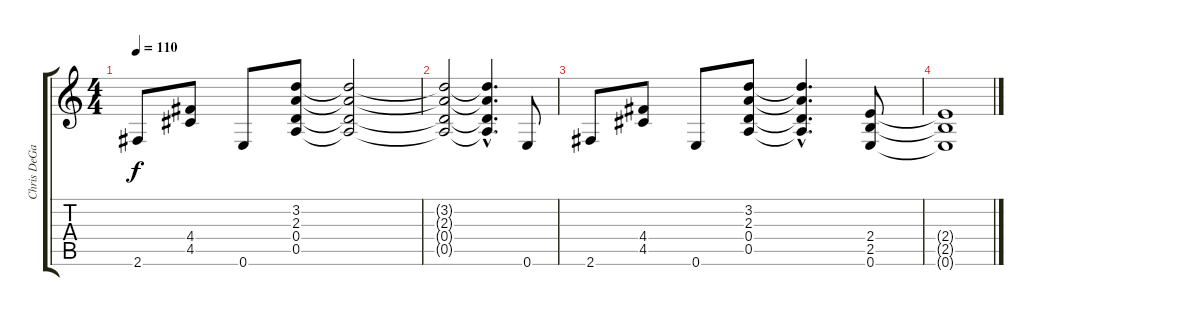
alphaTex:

\track ("Chris DeGarmo (Lead Guitar)" "Chris DeGa") {instrument distortionguitar}
\staff {score tabs}
\tuning (E4 B3 G3 D3 A2 E2) {hide}
\ts (4 4)
\tempo 110
\clef g2
\ks c
2.6.8{dy f} (4.4 4.5).8 0.6.8 (3.2 2.3 0.4 0.5).8 (3.2{t} 2.3{t} 0.4{t} 0.5{t}).2 |
(3.2{t} 2.3{t} 0.4{t} 0.5{t}).2 (3.2{hac t} 2.3{hac t} 0.4{hac t} 0.5{hac t}).4{d} 0.6.8 |
2.6.8 (4.4 4.5).8 0.6.8 (3.2 2.3 0.4 0.5).8 (3.2{hac t} 2.3{hac t} 0.4{hac t} 0.5{hac t}).4{d} (2.4 2.5 0.6).8 |
(2.4{t} 2.5{t} 0.6{t}).1
